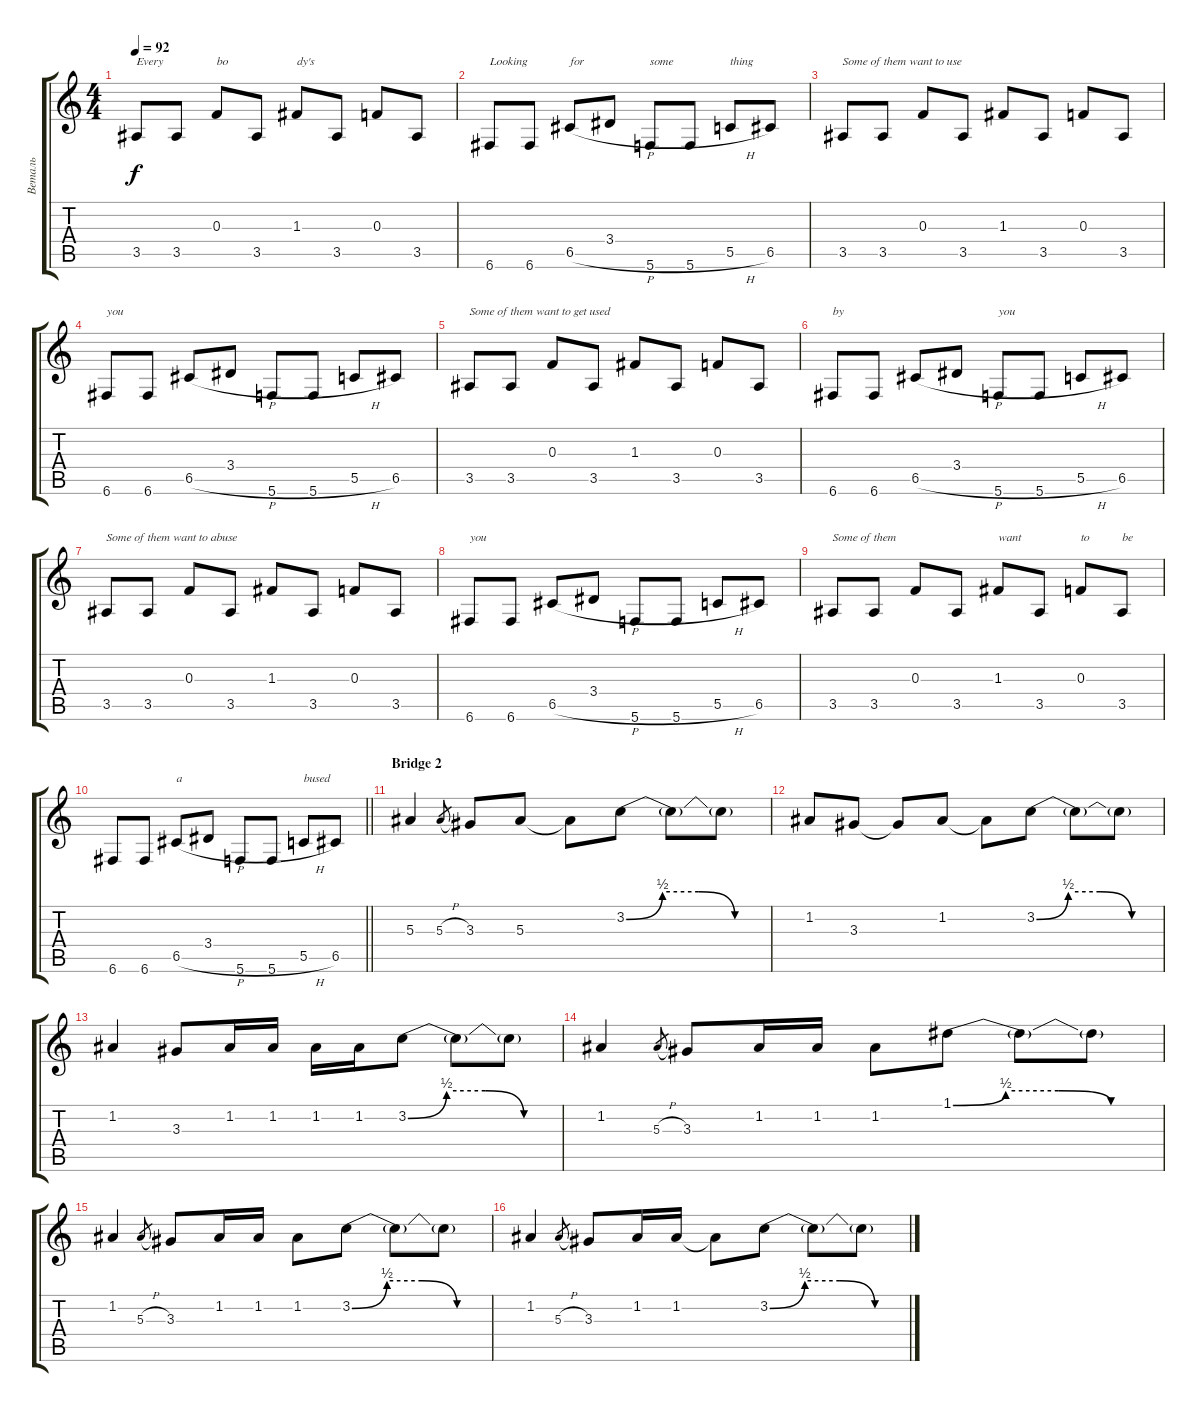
\track ("Веталь" "Веталь") {instrument overdrivenguitar}
\staff {score tabs}
\tuning (D4 A3 F3 C3 G2 C2) {hide}
\ts (4 4)
\tempo 92
\clef g2
\ks c
3.5.8{txt "Every" dy f} 3.5.8 0.3.8{txt "bo"} 3.5.8 1.3.8{txt "dy's"} 3.5.8 0.3.8 3.5.8 |
6.6.8{txt "Looking"} 6.6.8 6.5{h}.8{txt "for"} 3.4.8 5.6.8{txt "some"} 5.6.8 5.5{h}.8{txt "thing"} 6.5.8 |
3.5.8{txt "Some of them want to use"} 3.5.8 0.3.8 3.5.8 1.3.8 3.5.8 0.3.8 3.5.8 |
6.6.8{txt "you"} 6.6.8 6.5{h}.8 3.4.8 5.6.8 5.6.8 5.5{h}.8 6.5.8 |
3.5.8{txt "Some of them want to get used"} 3.5.8 0.3.8 3.5.8 1.3.8 3.5.8 0.3.8 3.5.8 |
6.6.8{txt "by"} 6.6.8 6.5{h}.8 3.4.8 5.6.8{txt "you"} 5.6.8 5.5{h}.8 6.5.8 |
3.5.8{txt "Some of them want to abuse"} 3.5.8 0.3.8 3.5.8 1.3.8 3.5.8 0.3.8 3.5.8 |
6.6.8{txt "you"} 6.6.8 6.5{h}.8 3.4.8 5.6.8 5.6.8 5.5{h}.8 6.5.8 |
3.5.8{txt "Some of them"} 3.5.8 0.3.8 3.5.8 1.3.8{txt "want"} 3.5.8 0.3.8{txt "to"} 3.5.8{txt "be"} |
\barLineRight lightlight
6.6.8 6.6.8 6.5{h}.8{txt "a"} 3.4.8 5.6.8 5.6.8 5.5{h}.8{txt "bused"} 6.5.8 |
\section ("" "Bridge 2")
5.3.4{volume 15} 5.3{h}.8{gr} 3.3.8 5.3.8 5.3{t}.8 3.2{be (custom 0 0 15 2 30 2 45 0 60 0)}.8 3.2{t}.8 3.2{t}.8 |
1.2.8 3.3.8 3.3{t}.8 1.2.8 1.2{t}.8 3.2{be (custom 0 0 15 2 30 2 45 0 60 0)}.8 3.2{t}.8 3.2{t}.8 |
1.2.4 3.3.8 1.2.16 1.2.16 1.2.16 1.2.16 3.2{be (custom 0 0 15 2 30 2 45 0 60 0)}.8 3.2{t}.8 3.2{t}.8 |
1.2.4 5.3{h}.8{gr} 3.3.8 1.2.16 1.2.16 1.2.8 1.1{be (custom 0 0 15 2 30 2 45 0 60 0)}.8 1.1{t}.8 1.1{t}.8 |
1.2.4 5.3{h}.8{gr} 3.3.8 1.2.16 1.2.16 1.2.8 3.2{be (custom 0 0 15 2 30 2 45 0 60 0)}.8 3.2{t}.8 3.2{t}.8 |
1.2.4 5.3{h}.8{gr} 3.3.8 1.2.16 1.2.16 1.2{t}.8 3.2{be (custom 0 0 15 2 30 2 45 0 60 0)}.8 3.2{t}.8 3.2{t}.8
